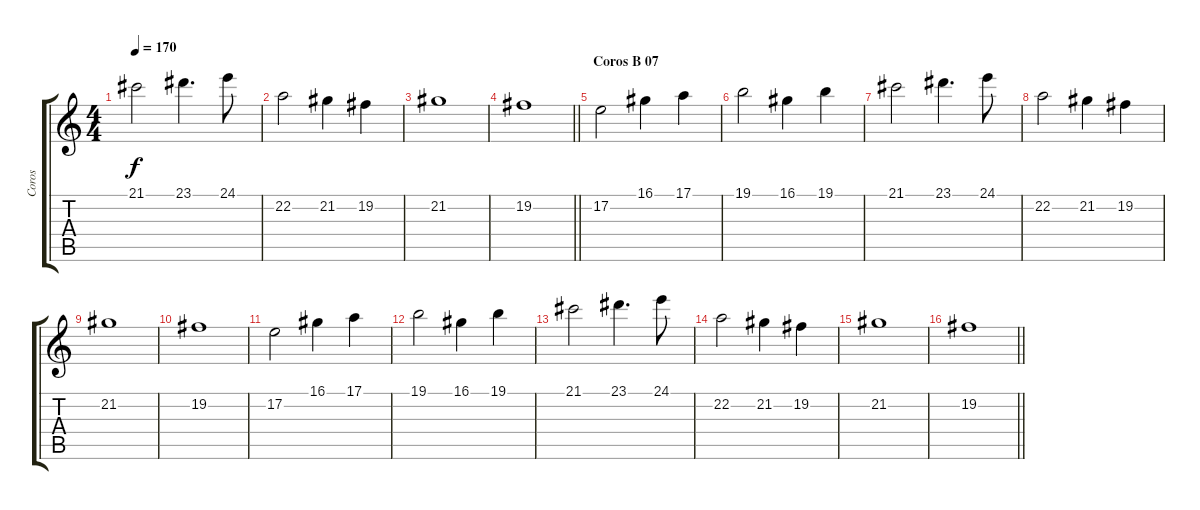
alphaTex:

\track ("Coros" "Coros") {instrument synthvoice}
\staff {score tabs}
\tuning (E4 B3 G3 D3 A2 E2) {hide}
\ts (4 4)
\tempo 170
\clef g2
\ks c
21.1.2{dy f} 23.1.4{d} 24.1.8 |
22.2.2 21.2.4 19.2.4 |
21.2.1 |
\barLineRight lightlight
19.2.1 |
\section ("" "Coros B 07")
17.2.2 16.1.4 17.1.4 |
19.1.2 16.1.4 19.1.4 |
21.1.2 23.1.4{d} 24.1.8 |
22.2.2 21.2.4 19.2.4 |
21.2.1 |
19.2.1 |
17.2.2 16.1.4 17.1.4 |
19.1.2 16.1.4 19.1.4 |
21.1.2 23.1.4{d} 24.1.8 |
22.2.2 21.2.4 19.2.4 |
21.2.1 |
\barLineRight lightlight
19.2.1
